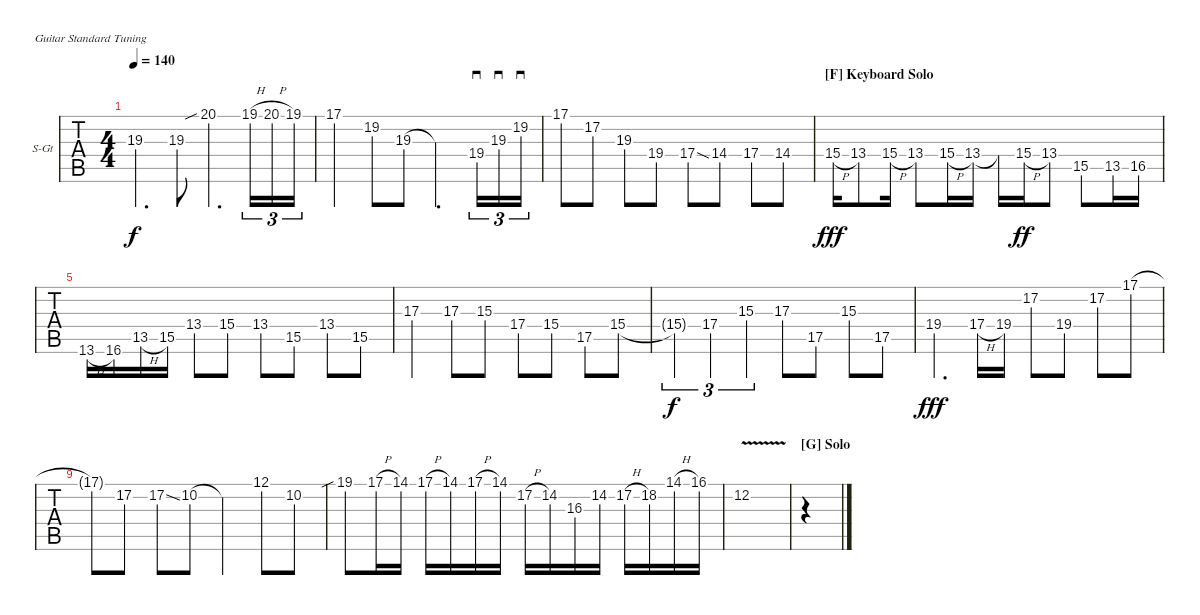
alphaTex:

\bracketExtendMode nobrackets
\firstSystemTrackNameOrientation horizontal
\otherSystemsTrackNameOrientation horizontal
\defaultBarNumberDisplay FirstOfSystem
\track ("Synth" "S-Gt") {instrument violin}
\staff {tabs}
\tuning (E4 B3 G3 D3 A2 E2)
\displaytranspose 12
\ts (4 4)
\tempo 140
\clef g2
\ks c
19.3{t}.4{d dy f} 19.3.8 20.1{sib}.4{d} 19.1{h}.16{tu (3 2)} 20.1{h}.16{tu (3 2)} 19.1.16{tu (3 2)} |
17.1.4 19.2.8 19.3.8 19.3{t}.4{d} 19.4.16{sd tu (3 2)} 19.3.16{sd tu (3 2)} 19.2.16{sd tu (3 2)} |
17.1.8 17.2.8 19.3.8 19.4.8 17.4{sod}.8 14.4.8 17.4.8 14.4.8 |
\section ("F" "Keyboard Solo")
15.4{h}.16{dy fff} 13.4.8 15.4{h}.16 13.4.8 15.4{h}.16 13.4.16 13.4{t}.16 15.4{h}.16{dy ff} 13.4.8 15.5.8 13.5.16 16.5.16 |
13.6{h}.16 16.6.16 13.5{h}.16 15.5.16 13.4.8 15.4.8 13.4.8 15.5.8 13.4.8 15.5.8 |
17.3.4 17.3.8 15.3.8 17.4.8 15.4.8 17.5.8 15.4.8 |
15.4{t}.4{tu (3 2) dy f} 17.4.4{tu (3 2)} 15.3.4{tu (3 2)} 17.3.8 17.5.8 15.3.8 17.5.8 |
19.4.4{d dy fff} 17.4{h}.16 19.4.16 17.2.8 19.4.8 17.2.8 17.1.8 |
17.1{t}.8 17.2.8 17.2{ss}.8 10.2.8 10.2{t}.4 12.1.8 10.2.8 |
19.1{sib}.8 17.1{h}.16 14.1.16 17.1{h}.16 14.1.16 17.1{h}.16 14.1.16 17.2{h}.16 14.2.16 16.3.16 14.2.16 17.2{h}.16 18.2.16 14.1{h}.16 16.1.16 |
12.2{v}.1 |
\section ("G" "Solo")
